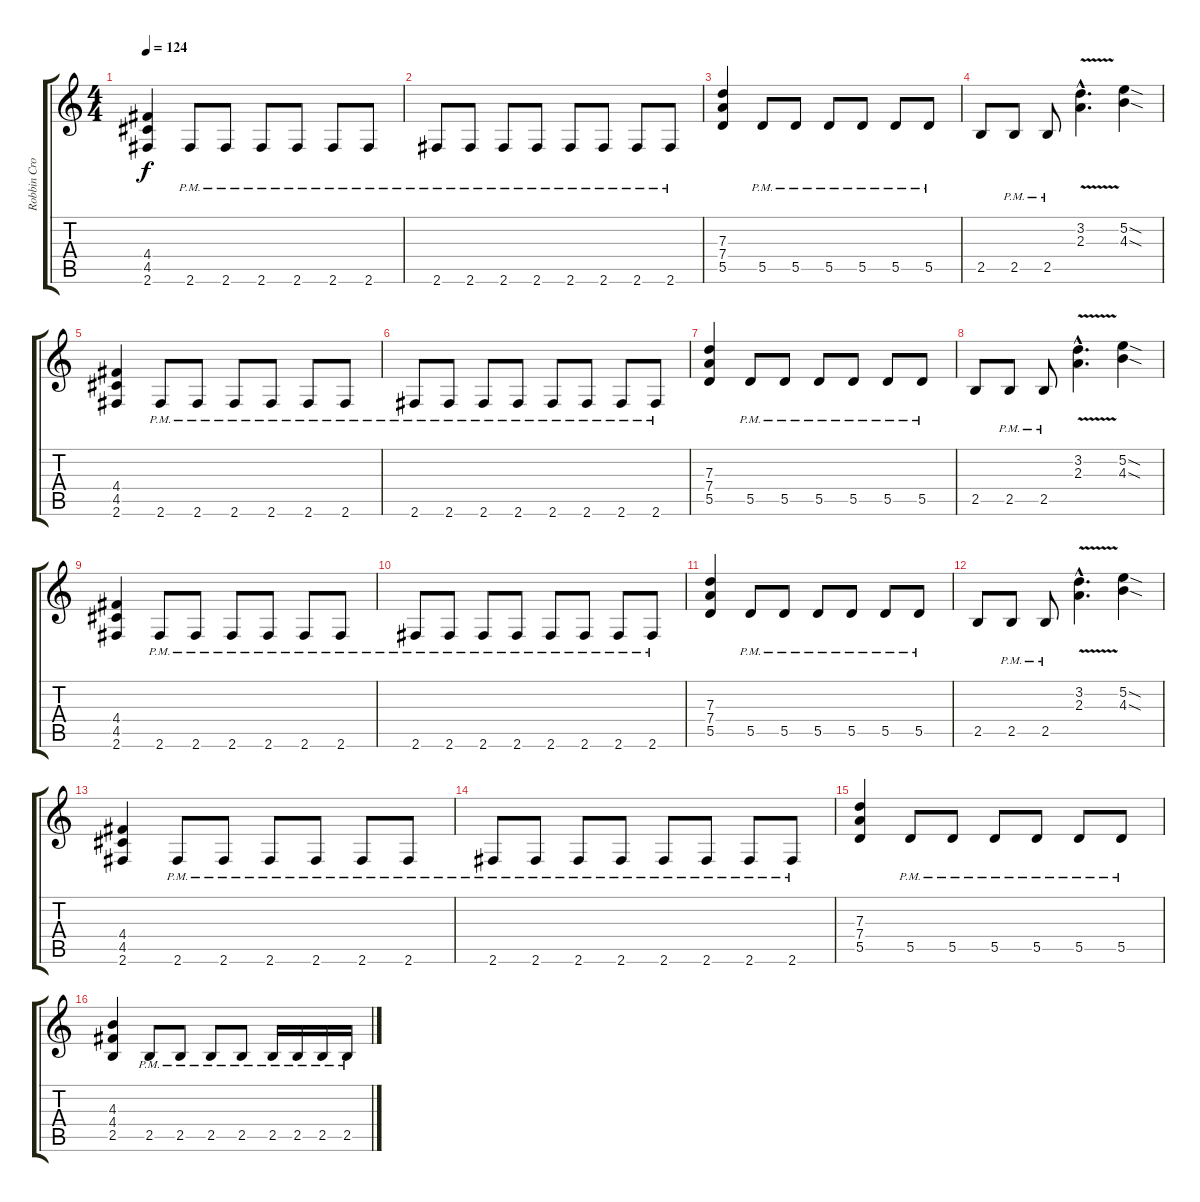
\track ("Robbin Crosby" "Robbin Cro") {instrument overdrivenguitar}
\staff {score tabs}
\tuning (E4 B3 G3 D3 A2 E2) {hide}
\ts (4 4)
\tempo 124
\clef g2
\ks c
(4.4 4.5 2.6).4{dy f volume 13} 2.6{pm}.8 2.6{pm}.8 2.6{pm}.8 2.6{pm}.8 2.6{pm}.8 2.6{pm}.8 |
2.6{pm}.8 2.6{pm}.8 2.6{pm}.8 2.6{pm}.8 2.6{pm}.8 2.6{pm}.8 2.6{pm}.8 2.6{pm}.8 |
(7.3 7.4 5.5).4 5.5{pm}.8 5.5{pm}.8 5.5{pm}.8 5.5{pm}.8 5.5{pm}.8 5.5{pm}.8 |
2.5.8 2.5{pm}.8 2.5{pm}.8 (3.2{v hac} 2.3{v hac}).4{d} (5.2{sod} 4.3{sod}).4 |
(4.4 4.5 2.6).4 2.6{pm}.8 2.6{pm}.8 2.6{pm}.8 2.6{pm}.8 2.6{pm}.8 2.6{pm}.8 |
2.6{pm}.8 2.6{pm}.8 2.6{pm}.8 2.6{pm}.8 2.6{pm}.8 2.6{pm}.8 2.6{pm}.8 2.6{pm}.8 |
(7.3 7.4 5.5).4 5.5{pm}.8 5.5{pm}.8 5.5{pm}.8 5.5{pm}.8 5.5{pm}.8 5.5{pm}.8 |
2.5.8 2.5{pm}.8 2.5{pm}.8 (3.2{v hac} 2.3{v hac}).4{d} (5.2{sod} 4.3{sod}).4 |
(4.4 4.5 2.6).4 2.6{pm}.8 2.6{pm}.8 2.6{pm}.8 2.6{pm}.8 2.6{pm}.8 2.6{pm}.8 |
2.6{pm}.8 2.6{pm}.8 2.6{pm}.8 2.6{pm}.8 2.6{pm}.8 2.6{pm}.8 2.6{pm}.8 2.6{pm}.8 |
(7.3 7.4 5.5).4 5.5{pm}.8 5.5{pm}.8 5.5{pm}.8 5.5{pm}.8 5.5{pm}.8 5.5{pm}.8 |
2.5.8 2.5{pm}.8 2.5{pm}.8 (3.2{v hac} 2.3{v hac}).4{d} (5.2{sod} 4.3{sod}).4 |
(4.4 4.5 2.6).4 2.6{pm}.8 2.6{pm}.8 2.6{pm}.8 2.6{pm}.8 2.6{pm}.8 2.6{pm}.8 |
2.6{pm}.8 2.6{pm}.8 2.6{pm}.8 2.6{pm}.8 2.6{pm}.8 2.6{pm}.8 2.6{pm}.8 2.6{pm}.8 |
(7.3 7.4 5.5).4 5.5{pm}.8 5.5{pm}.8 5.5{pm}.8 5.5{pm}.8 5.5{pm}.8 5.5{pm}.8 |
(4.3 4.4 2.5).4 2.5{pm}.8 2.5{pm}.8 2.5{pm}.8 2.5{pm}.8 2.5{pm}.16 2.5{pm}.16 2.5{pm}.16 2.5{pm}.16
